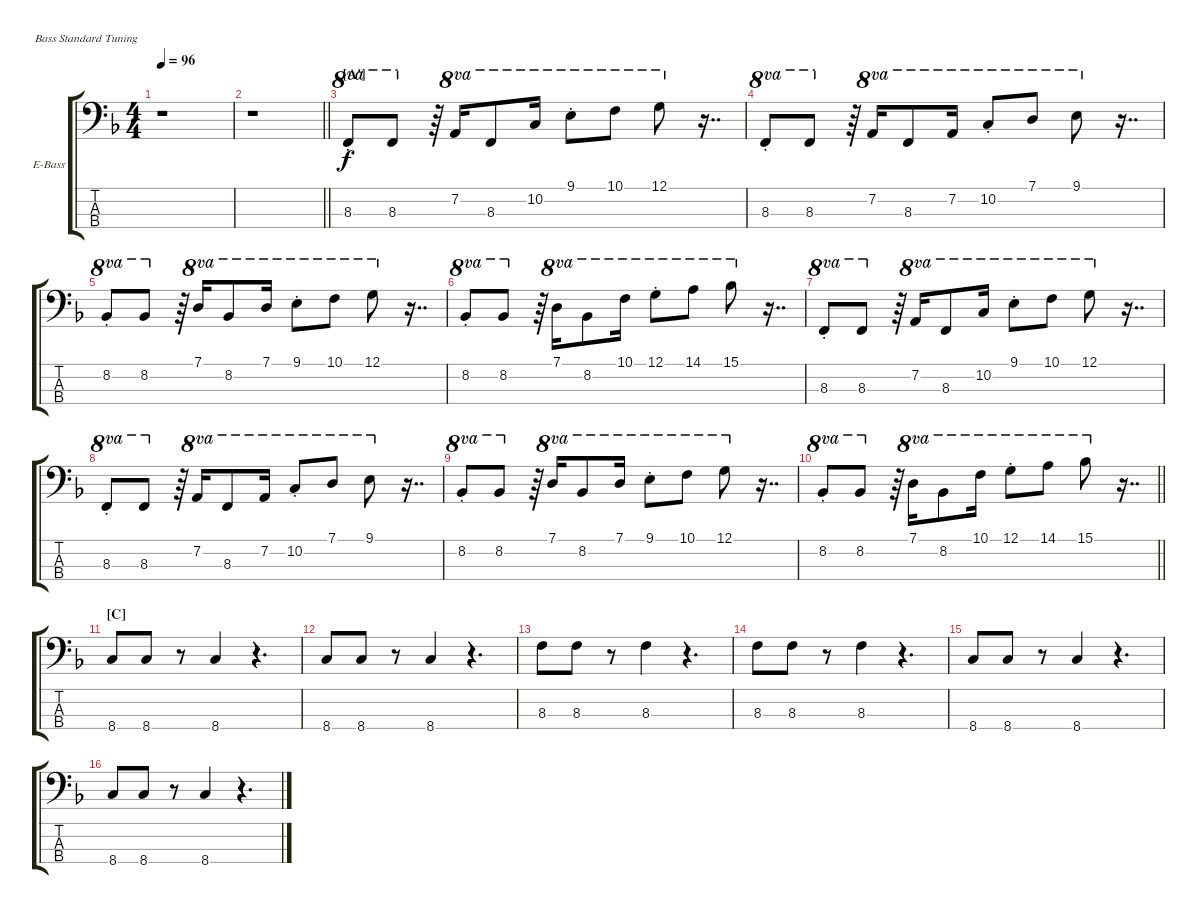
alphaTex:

\bracketExtendMode groupsimilarinstruments
\firstSystemTrackNameOrientation horizontal
\otherSystemsTrackNameOrientation horizontal
\track ("Nikolai Fraiture" "E-Bass") {instrument electricbassfinger}
\staff {score tabs}
\tuning (G2 D2 A1 E1)
\ts (4 4)
\tempo 96
\clef f4
\ks f
r.1{dy f} |
\barLineRight lightlight
r.1 |
\section ("A'" "")
8.3{st}.8{ot 8va} 8.3.8{ot 8va} r.64 7.2.16{ot 8va} 8.3.8{ot 8va} 10.2.16{ot 8va} 9.1{st}.8{ot 8va} 10.1.8{ot 8va} 12.1.8{ot 8va} r.16{dd} |
8.3{st}.8{ot 8va} 8.3.8{ot 8va} r.64 7.2.16{ot 8va} 8.3.8{ot 8va} 7.2.16{ot 8va} 10.2{st}.8{ot 8va} 7.1.8{ot 8va} 9.1.8{ot 8va} r.16{dd} |
8.2{st}.8{ot 8va} 8.2.8{ot 8va} r.64 7.1.16{ot 8va} 8.2.8{ot 8va} 7.1.16{ot 8va} 9.1{st}.8{ot 8va} 10.1.8{ot 8va} 12.1.8{ot 8va} r.16{dd} |
8.2{st}.8{ot 8va} 8.2.8{ot 8va} r.64 7.1.16{ot 8va} 8.2.8{ot 8va} 10.1.16{ot 8va} 12.1{st}.8{ot 8va} 14.1.8{ot 8va} 15.1.8{ot 8va} r.16{dd} |
8.3{st}.8{ot 8va} 8.3.8{ot 8va} r.64 7.2.16{ot 8va} 8.3.8{ot 8va} 10.2.16{ot 8va} 9.1{st}.8{ot 8va} 10.1.8{ot 8va} 12.1.8{ot 8va} r.16{dd} |
8.3{st}.8{ot 8va} 8.3.8{ot 8va} r.64 7.2.16{ot 8va} 8.3.8{ot 8va} 7.2.16{ot 8va} 10.2{st}.8{ot 8va} 7.1.8{ot 8va} 9.1.8{ot 8va} r.16{dd} |
8.2{st}.8{ot 8va} 8.2.8{ot 8va} r.64 7.1.16{ot 8va} 8.2.8{ot 8va} 7.1.16{ot 8va} 9.1{st}.8{ot 8va} 10.1.8{ot 8va} 12.1.8{ot 8va} r.16{dd} |
\barLineRight lightlight
8.2{st}.8{ot 8va} 8.2.8{ot 8va} r.64 7.1.16{ot 8va} 8.2.8{ot 8va} 10.1.16{ot 8va} 12.1{st}.8{ot 8va} 14.1.8{ot 8va} 15.1.8{ot 8va} r.16{dd} |
\section ("C" "")
8.4.8 8.4.8 r.8 8.4.4 r.4{d} |
8.4.8 8.4.8 r.8 8.4.4 r.4{d} |
8.3.8 8.3.8 r.8 8.3.4 r.4{d} |
8.3.8 8.3.8 r.8 8.3.4 r.4{d} |
8.4.8 8.4.8 r.8 8.4.4 r.4{d} |
8.4.8 8.4.8 r.8 8.4.4 r.4{d}
